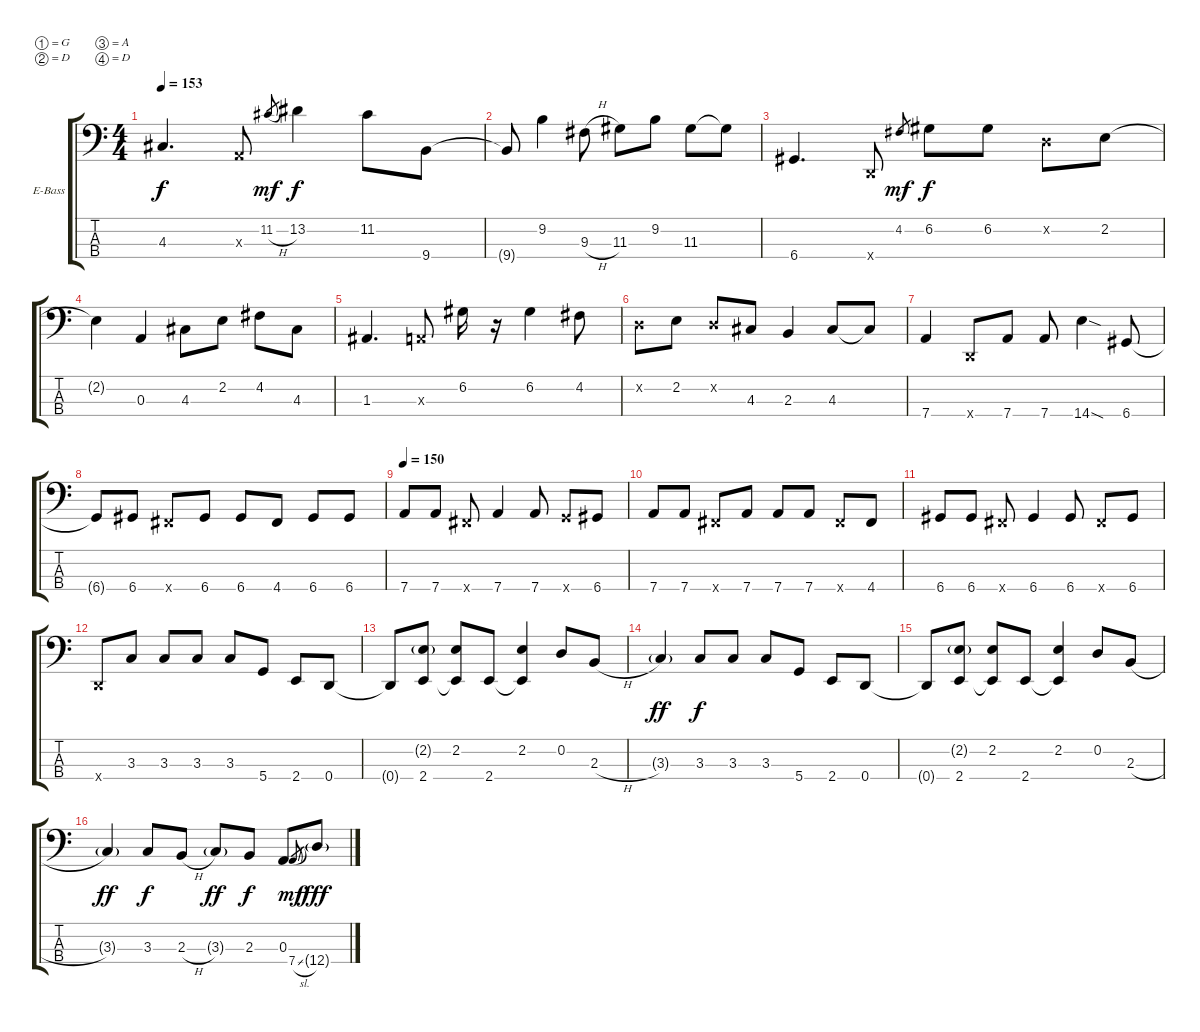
\bracketExtendMode groupsimilarinstruments
\firstSystemTrackNameOrientation horizontal
\otherSystemsTrackNameOrientation horizontal
\track ("bass" "E-Bass") {instrument electricbasspick}
\staff {score tabs}
\tuning (G3 D2 A1 D1)
\ts (4 4)
\tempo 153
\clef f4
\ks c
4.3.4{d dy f} 0.3{x}.8 11.2{h}.8{gr dy mf} 13.2.4{dy f} 11.2.8 9.4.8 |
9.4{t}.8 9.2.4 9.3{h}.8 11.3.8 9.2.8 11.3.8 11.3{t}.8 |
6.4.4{d} 0.4{x}.8 4.2.8{gr dy mf} 6.2.8{dy f} 6.2.8 0.2{x}.8 2.2.8 |
2.2{t}.4 0.3.4 4.3.8 2.2.8 4.2.8 4.3.8 |
1.3.4{d} 0.3{x}.8 6.2.16 r.16 6.2.4 4.2.8 |
0.2{x}.8 2.2.8 0.2{x}.8 4.3.8 2.3.4 4.3.8 4.3{t}.8 |
7.4.4 0.4{x}.8 7.4.8 7.4.8 14.4{sod}.4 6.4.8 |
6.4{t}.8 6.4.8 4.4{x}.8 6.4.8 6.4.8 4.4.8 6.4.8 6.4.8 |
\tempo 150
7.4.8 7.4.8 4.4{x}.8 7.4.4 7.4.8 5.4{x}.8 6.4.8 |
7.4.8 7.4.8 4.4{x}.8 7.4.8 7.4.8 7.4.8 4.4{x}.8 4.4.8 |
6.4.8 6.4.8 4.4{x}.8 6.4.4 6.4.8 4.4{x}.8 6.4.8 |
0.4{x}.8 3.3.8 3.3.8 3.3.8 3.3.8 5.4.8 2.4.8 0.4.8 |
0.4{t}.8 (2.2{g} 2.4).8 (2.2 2.4{t}).8 2.4.8 (2.2 2.4{t}).4 0.2.8 2.3{h}.8 |
3.3{g}.4{dy ff} 3.3.8{dy f} 3.3.8 3.3.8 5.4.8 2.4.8 0.4.8 |
0.4{t}.8 (2.2{g} 2.4).8 (2.2 2.4{t}).8 2.4.8 (2.2 2.4{t}).4 0.2.8 2.3{h}.8 |
3.3{g}.4{dy ff} 3.3.8{dy f} 2.3{h}.8 3.3{g}.8{dy ff} 2.3.8{dy f} 0.3.8 7.4{sl}.8{gr dy mf} 12.4{g}.8{dy fff}
